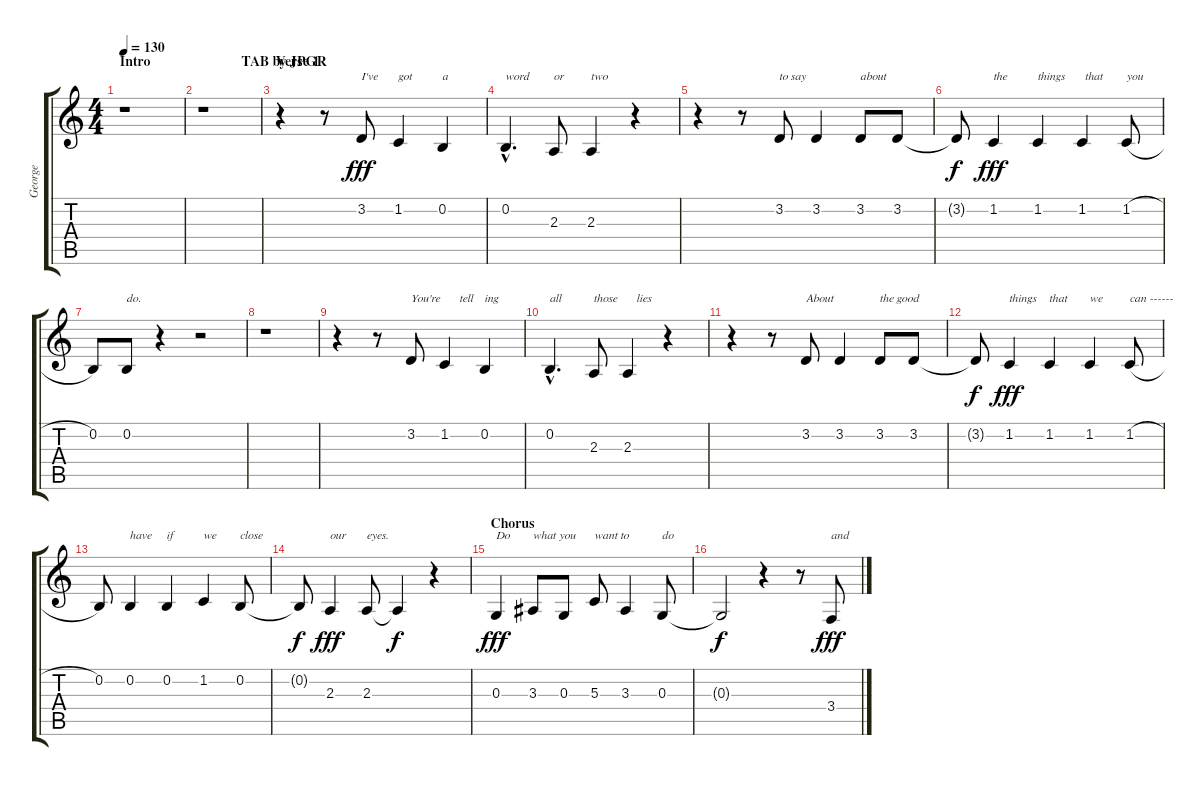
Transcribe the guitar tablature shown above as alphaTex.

\track ("George" "George") {instrument altosax}
\staff {score tabs}
\tuning (E4 B3 G3 D3 A2 E2) {hide}
\ts (4 4)
\section ("" "Intro                          TAB by JPGR")
\tempo 130
\clef g2
\ks c
r.1{dy fff instrument altosax} |
r.1 |
\section ("" "Verse 1")
r.4 r.8 3.2.8{txt "I've"} 1.2.4{txt "got"} 0.2.4{txt "a"} |
0.2{hac}.4{d txt "word"} 2.3.8{txt "or"} 2.3.4{txt "two"} r.4 |
r.4 r.8 3.2.8{txt "to say"} 3.2.4 3.2.8{txt "about"} 3.2.8 |
3.2{t}.8{dy f} 1.2.4{txt "the" dy fff} 1.2.4{txt "things"} 1.2.4{txt " that"} 1.2{h}.8{txt "you"} |
0.2.8 0.2.8{txt "do."} r.4 r.2 |
r.1 |
r.4 r.8 3.2.8{txt "You're"} 1.2.4{txt "     tell"} 0.2.4{txt "ing"} |
0.2{hac}.4{d txt "all"} 2.3.8{txt "those"} 2.3.4{txt "   lies"} r.4 |
r.4 r.8 3.2.8{txt "About"} 3.2.4 3.2.8{txt "the good"} 3.2.8 |
3.2{t}.8{dy f} 1.2.4{txt "things" dy fff} 1.2.4{txt "that"} 1.2.4{txt "we"} 1.2{h}.8{txt "can ------"} |
0.2.8 0.2.4{txt "have"} 0.2.4{txt "if"} 1.2.4{txt "we"} 0.2.8{txt "close"} |
0.2{t}.8{dy f} 2.3.4{txt "our" dy fff} 2.3.8{txt "eyes."} 2.3{t}.4{dy f} r.4 |
\section ("" "Chorus")
0.3.4{txt "Do" dy fff} 3.3.8{txt "what you"} 0.3.8 5.3.8{txt "want to"} 3.3.4 0.3.8{txt "do"} |
0.3{t}.2{dy f} r.4 r.8 3.4.8{txt "and" dy fff}
